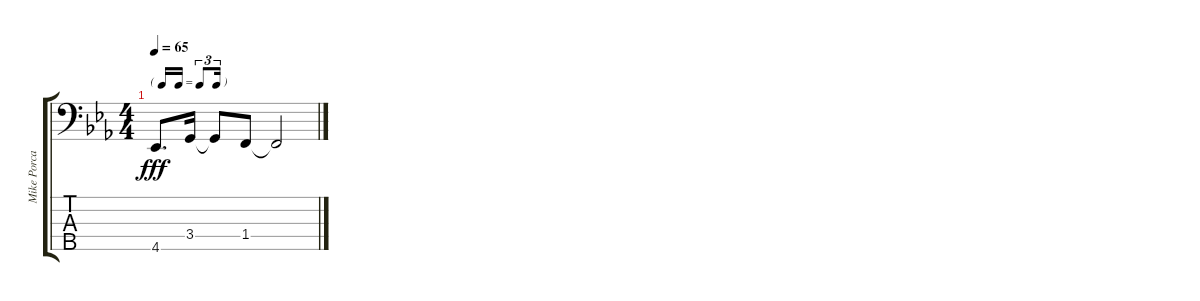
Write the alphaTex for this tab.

\track ("Mike Porcaro - El. Bass" "Mike Porca") {instrument electricbassfinger}
\staff {score tabs}
\tuning (G2 D2 A1 E1 B0) {hide}
\ts (4 4)
\tf triplet16th
\tempo 65
\clef f4
\ks eb
4.5.8{d dy fff} 3.4.16 3.4{t}.8 1.4.8 1.4{t}.2
